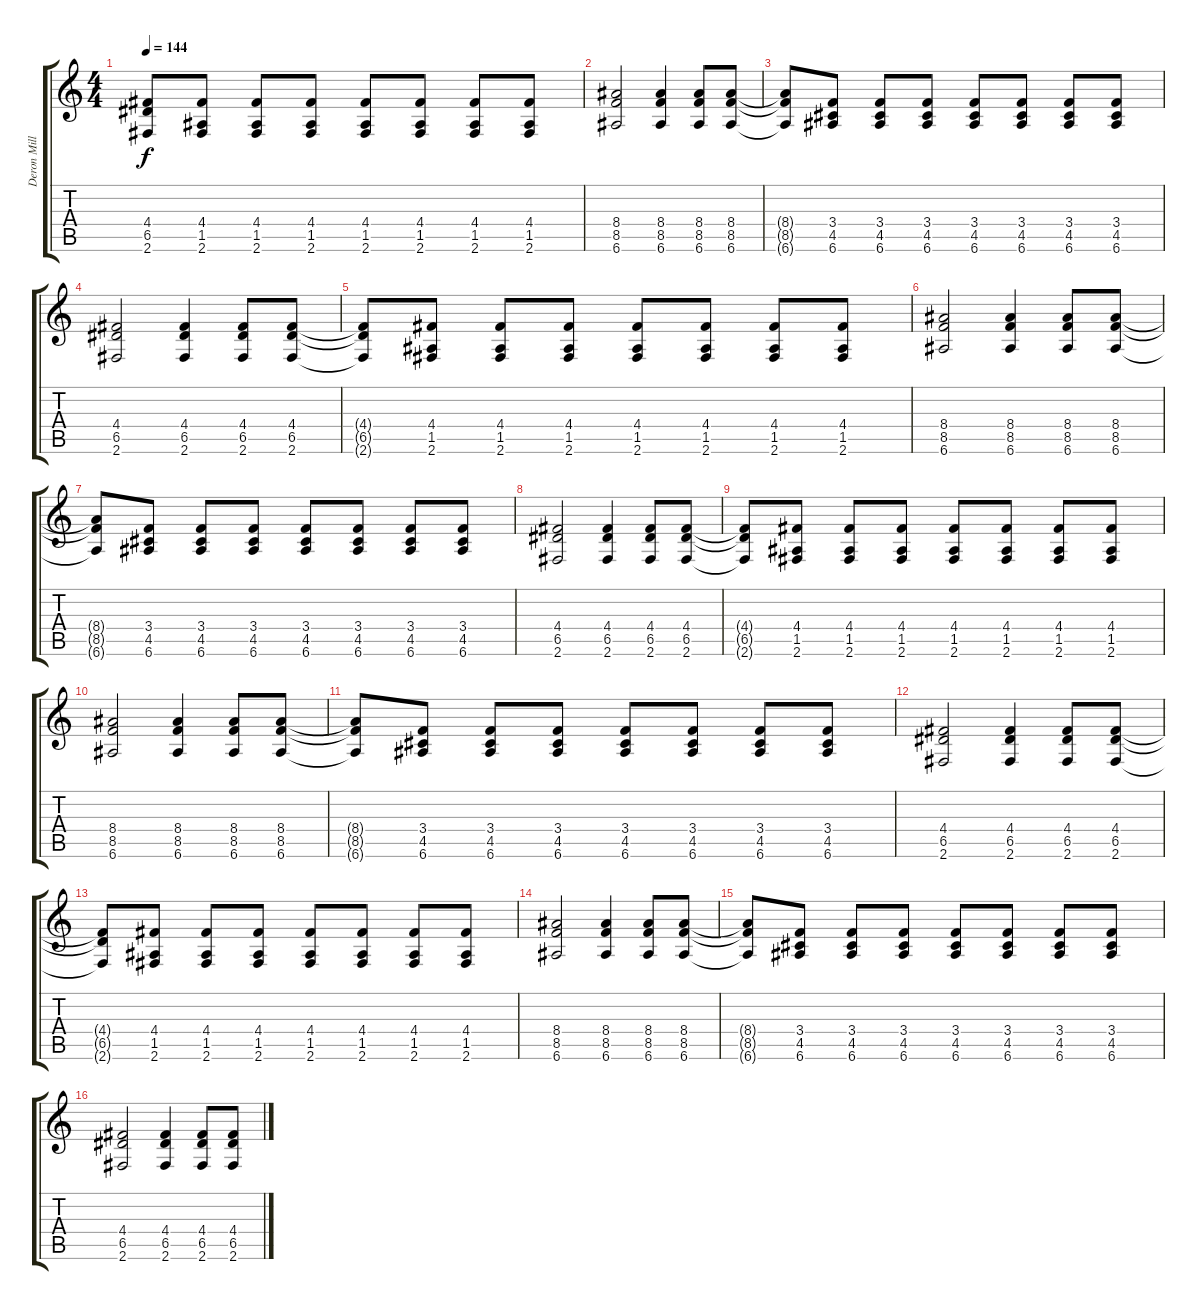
\track ("Deron Miller [Left]" "Deron Mill") {instrument distortionguitar}
\staff {score tabs}
\tuning (E4 B3 G3 D3 A2 E2) {hide}
\ts (4 4)
\tempo 144
\clef g2
\ks c
(4.4{t} 6.5{t} 2.6{t}).8{dy f} (4.4 1.5 2.6).8 (4.4 1.5 2.6).8 (4.4 1.5 2.6).8 (4.4 1.5 2.6).8 (4.4 1.5 2.6).8 (4.4 1.5 2.6).8 (4.4 1.5 2.6).8 |
(8.4 8.5 6.6).2 (8.4 8.5 6.6).4 (8.4 8.5 6.6).8 (8.4 8.5 6.6).8 |
(8.4{t} 8.5{t} 6.6{t}).8 (3.4 4.5 6.6).8 (3.4 4.5 6.6).8 (3.4 4.5 6.6).8 (3.4 4.5 6.6).8 (3.4 4.5 6.6).8 (3.4 4.5 6.6).8 (3.4 4.5 6.6).8 |
(4.4 6.5 2.6).2 (4.4 6.5 2.6).4 (4.4 6.5 2.6).8 (4.4 6.5 2.6).8 |
(4.4{t} 6.5{t} 2.6{t}).8 (4.4 1.5 2.6).8 (4.4 1.5 2.6).8 (4.4 1.5 2.6).8 (4.4 1.5 2.6).8 (4.4 1.5 2.6).8 (4.4 1.5 2.6).8 (4.4 1.5 2.6).8 |
(8.4 8.5 6.6).2 (8.4 8.5 6.6).4 (8.4 8.5 6.6).8 (8.4 8.5 6.6).8 |
(8.4{t} 8.5{t} 6.6{t}).8 (3.4 4.5 6.6).8 (3.4 4.5 6.6).8 (3.4 4.5 6.6).8 (3.4 4.5 6.6).8 (3.4 4.5 6.6).8 (3.4 4.5 6.6).8 (3.4 4.5 6.6).8 |
(4.4 6.5 2.6).2 (4.4 6.5 2.6).4 (4.4 6.5 2.6).8 (4.4 6.5 2.6).8 |
(4.4{t} 6.5{t} 2.6{t}).8 (4.4 1.5 2.6).8 (4.4 1.5 2.6).8 (4.4 1.5 2.6).8 (4.4 1.5 2.6).8 (4.4 1.5 2.6).8 (4.4 1.5 2.6).8 (4.4 1.5 2.6).8 |
(8.4 8.5 6.6).2 (8.4 8.5 6.6).4 (8.4 8.5 6.6).8 (8.4 8.5 6.6).8 |
(8.4{t} 8.5{t} 6.6{t}).8 (3.4 4.5 6.6).8 (3.4 4.5 6.6).8 (3.4 4.5 6.6).8 (3.4 4.5 6.6).8 (3.4 4.5 6.6).8 (3.4 4.5 6.6).8 (3.4 4.5 6.6).8 |
(4.4 6.5 2.6).2 (4.4 6.5 2.6).4 (4.4 6.5 2.6).8 (4.4 6.5 2.6).8 |
(4.4{t} 6.5{t} 2.6{t}).8 (4.4 1.5 2.6).8 (4.4 1.5 2.6).8 (4.4 1.5 2.6).8 (4.4 1.5 2.6).8 (4.4 1.5 2.6).8 (4.4 1.5 2.6).8 (4.4 1.5 2.6).8 |
(8.4 8.5 6.6).2 (8.4 8.5 6.6).4 (8.4 8.5 6.6).8 (8.4 8.5 6.6).8 |
(8.4{t} 8.5{t} 6.6{t}).8 (3.4 4.5 6.6).8 (3.4 4.5 6.6).8 (3.4 4.5 6.6).8 (3.4 4.5 6.6).8 (3.4 4.5 6.6).8 (3.4 4.5 6.6).8 (3.4 4.5 6.6).8 |
(4.4 6.5 2.6).2 (4.4 6.5 2.6).4 (4.4 6.5 2.6).8 (4.4 6.5 2.6).8
